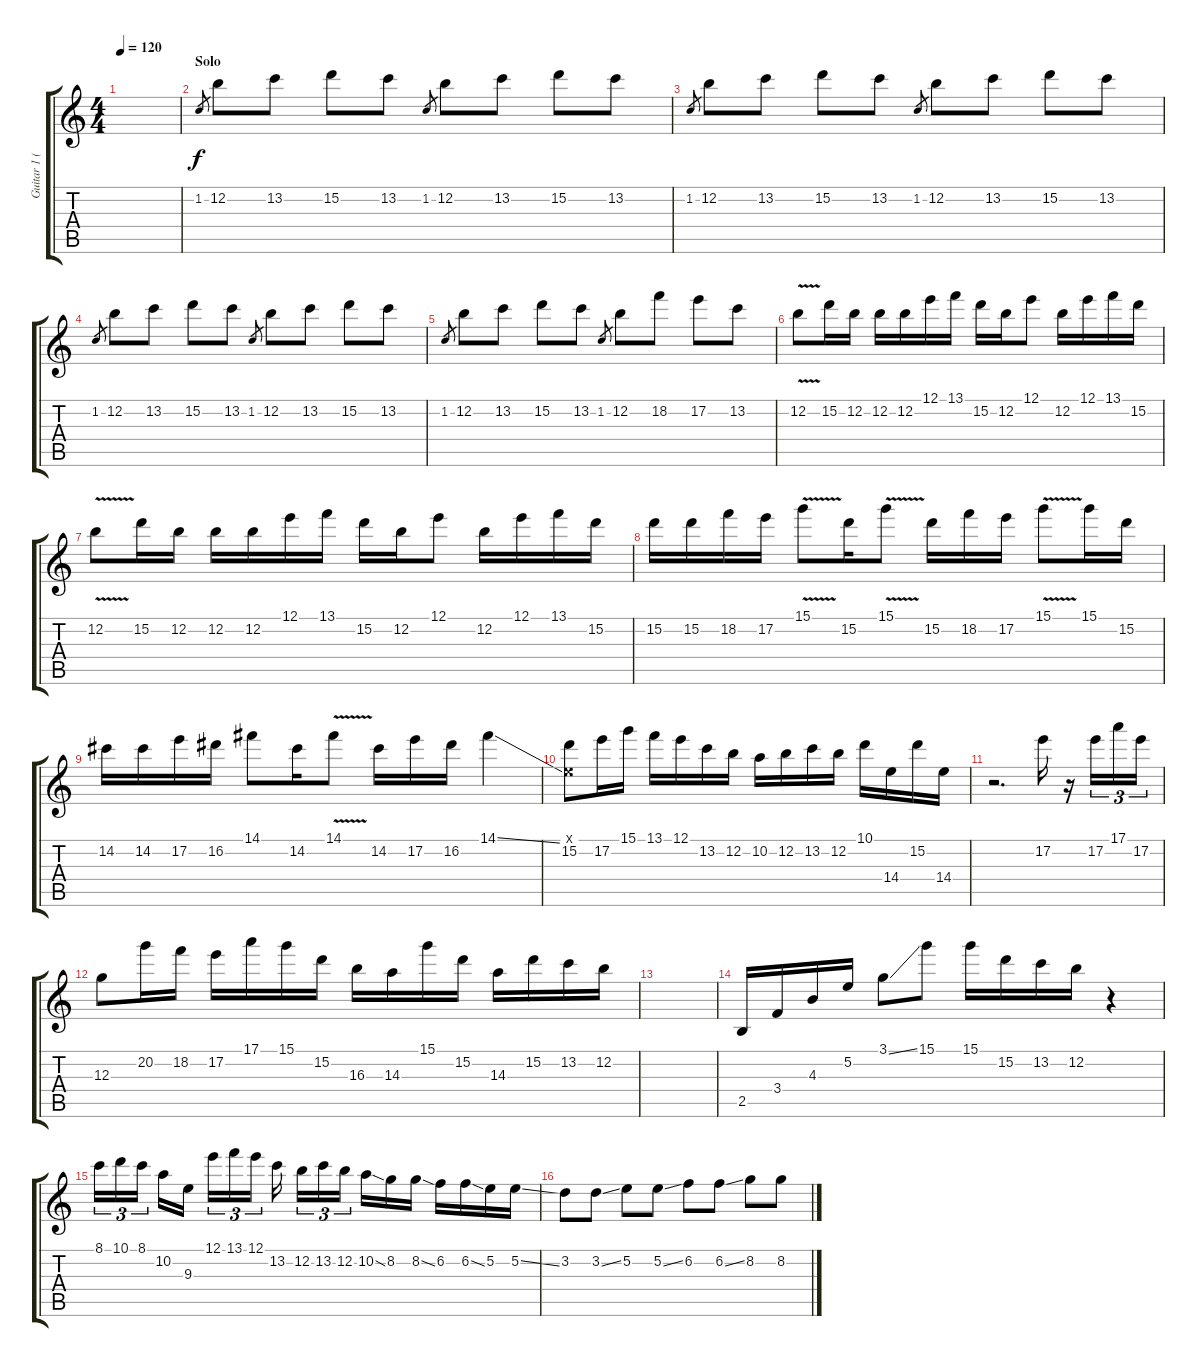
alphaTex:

\track ("Guitar 1 (solo)" "Guitar 1 (") {instrument distortionguitar}
\staff {score tabs}
\tuning (E4 B3 G3 D3 A2 E2) {hide}
\ts (4 4)
\tempo 120
\clef g2
\ks c
|
\section ("" "Solo")
1.2.8{gr} 12.2.8 13.2.8 15.2.8 13.2.8 1.2.8{gr} 12.2.8 13.2.8 15.2.8 13.2.8 |
1.2.8{gr} 12.2.8 13.2.8 15.2.8 13.2.8 1.2.8{gr} 12.2.8 13.2.8 15.2.8 13.2.8 |
1.2.8{gr} 12.2.8 13.2.8 15.2.8 13.2.8 1.2.8{gr} 12.2.8 13.2.8 15.2.8 13.2.8 |
1.2.8{gr} 12.2.8 13.2.8 15.2.8 13.2.8 1.2.8{gr} 12.2.8 18.2.8 17.2.8 13.2.8 |
12.2{v}.8 15.2.16 12.2.16 12.2.16 12.2.16 12.1.16 13.1.16 15.2.16 12.2.16 12.1.8 12.2.16 12.1.16 13.1.16 15.2.16 |
12.2{v}.8 15.2.16 12.2.16 12.2.16 12.2.16 12.1.16 13.1.16 15.2.16 12.2.16 12.1.8 12.2.16 12.1.16 13.1.16 15.2.16 |
15.2.16 15.2.16 18.2.16 17.2.16 15.1{v}.8 15.2.16 15.1{v}.8 15.2.16 18.2.16 17.2.16 15.1{v}.8 15.1.16 15.2.16 |
14.2.16 14.2.16 17.2.16 16.2.16 14.1.8 14.2.16 14.1{v}.8 14.2.16 17.2.16 16.2.16 14.1{ss}.4 |
(0.1{x} 15.2).8 17.2.16 15.1.16 13.1.16 12.1.16 13.2.16 12.2.16 10.2.16 12.2.16 13.2.16 12.2.16 10.1.16 14.4.16 15.2.16 14.4.16 |
r.2{d} 17.2.16 r.16 17.2.16{tu (3 2)} 17.1.16{tu (3 2)} 17.2.16{tu (3 2)} |
12.3.8 20.2.16 18.2.16 17.2.16 17.1.16 15.1.16 15.2.16 16.3.16 14.3.16 15.1.16 15.2.16 14.3.16 15.2.16 13.2.16 12.2.16 |
|
2.5.16 3.4.16 4.3.16 5.2.16 3.1{ss}.8 15.1.8 15.1.16 15.2.16 13.2.16 12.2.16 r.4 |
8.1.16{tu (3 2)} 10.1.16{tu (3 2)} 8.1.16{tu (3 2)} 10.2.16 9.3.16 12.1.16{tu (3 2)} 13.1.16{tu (3 2)} 12.1.16{tu (3 2)} 13.2.16 12.2.16{tu (3 2)} 13.2.16{tu (3 2)} 12.2.16{tu (3 2)} 10.2{ss}.16 8.2.16 8.2{ss}.16 6.2.16 6.2{ss}.16 5.2.16 5.2{ss}.16 |
3.2.8 3.2{ss}.8 5.2.8 5.2{ss}.8 6.2.8 6.2{ss}.8 8.2.8 8.2{ss}.8
